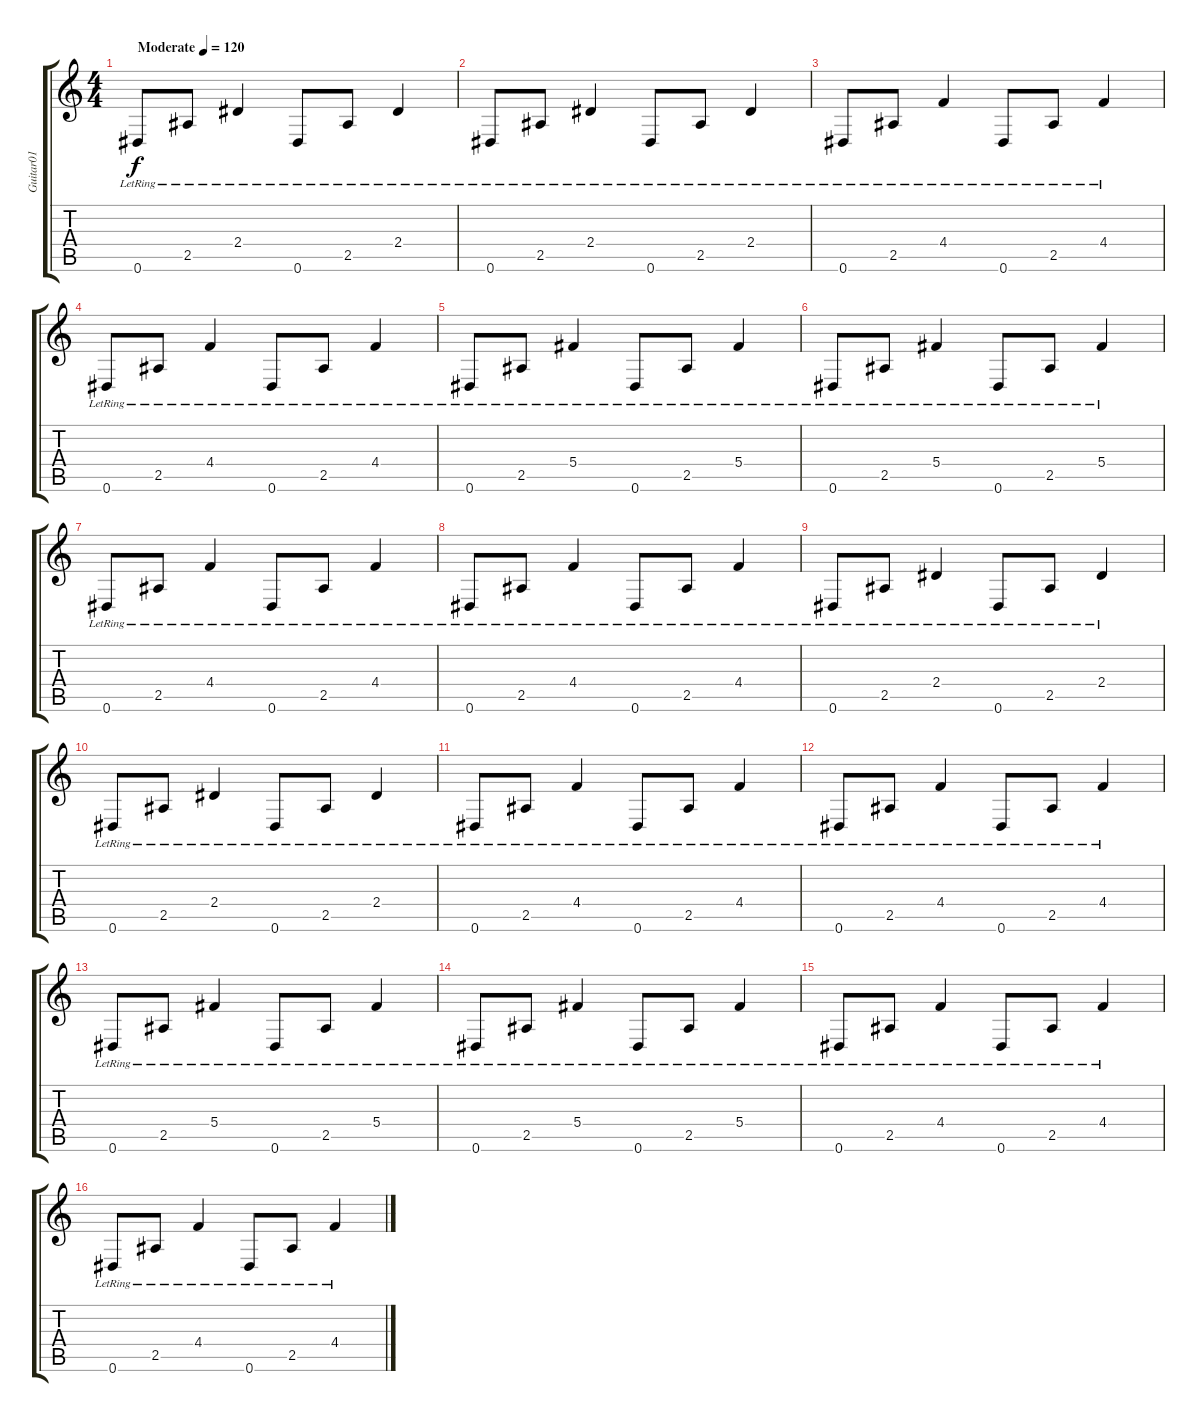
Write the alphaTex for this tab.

\track ("Guitar01" "Guitar01") {instrument electricguitarclean}
\staff {score tabs}
\tuning (Eb4 Bb3 Gb3 Db3 Ab2 Eb2) {hide}
\ts (4 4)
\tempo (120 "Moderate")
\clef g2
\ks c
0.6{lr}.8{dy f instrument electricguitarclean} 2.5{lr}.8 2.4{lr}.4 0.6{lr}.8 2.5{lr}.8 2.4{lr}.4 |
0.6{lr}.8 2.5{lr}.8 2.4{lr}.4 0.6{lr}.8 2.5{lr}.8 2.4{lr}.4 |
0.6{lr}.8 2.5{lr}.8 4.4{lr}.4 0.6{lr}.8 2.5{lr}.8 4.4{lr}.4 |
0.6{lr}.8 2.5{lr}.8 4.4{lr}.4 0.6{lr}.8 2.5{lr}.8 4.4{lr}.4 |
0.6{lr}.8 2.5{lr}.8 5.4{lr}.4 0.6{lr}.8 2.5{lr}.8 5.4{lr}.4 |
0.6{lr}.8 2.5{lr}.8 5.4{lr}.4 0.6{lr}.8 2.5{lr}.8 5.4{lr}.4 |
0.6{lr}.8 2.5{lr}.8 4.4{lr}.4 0.6{lr}.8 2.5{lr}.8 4.4{lr}.4 |
0.6{lr}.8 2.5{lr}.8 4.4{lr}.4 0.6{lr}.8 2.5{lr}.8 4.4{lr}.4 |
0.6{lr}.8 2.5{lr}.8 2.4{lr}.4 0.6{lr}.8 2.5{lr}.8 2.4{lr}.4 |
0.6{lr}.8 2.5{lr}.8 2.4{lr}.4 0.6{lr}.8 2.5{lr}.8 2.4{lr}.4 |
0.6{lr}.8 2.5{lr}.8 4.4{lr}.4 0.6{lr}.8 2.5{lr}.8 4.4{lr}.4 |
0.6{lr}.8 2.5{lr}.8 4.4{lr}.4 0.6{lr}.8 2.5{lr}.8 4.4{lr}.4 |
0.6{lr}.8 2.5{lr}.8 5.4{lr}.4 0.6{lr}.8 2.5{lr}.8 5.4{lr}.4 |
0.6{lr}.8 2.5{lr}.8 5.4{lr}.4 0.6{lr}.8 2.5{lr}.8 5.4{lr}.4 |
0.6{lr}.8 2.5{lr}.8 4.4{lr}.4 0.6{lr}.8 2.5{lr}.8 4.4{lr}.4 |
0.6{lr}.8 2.5{lr}.8 4.4{lr}.4 0.6{lr}.8 2.5{lr}.8 4.4{lr}.4
